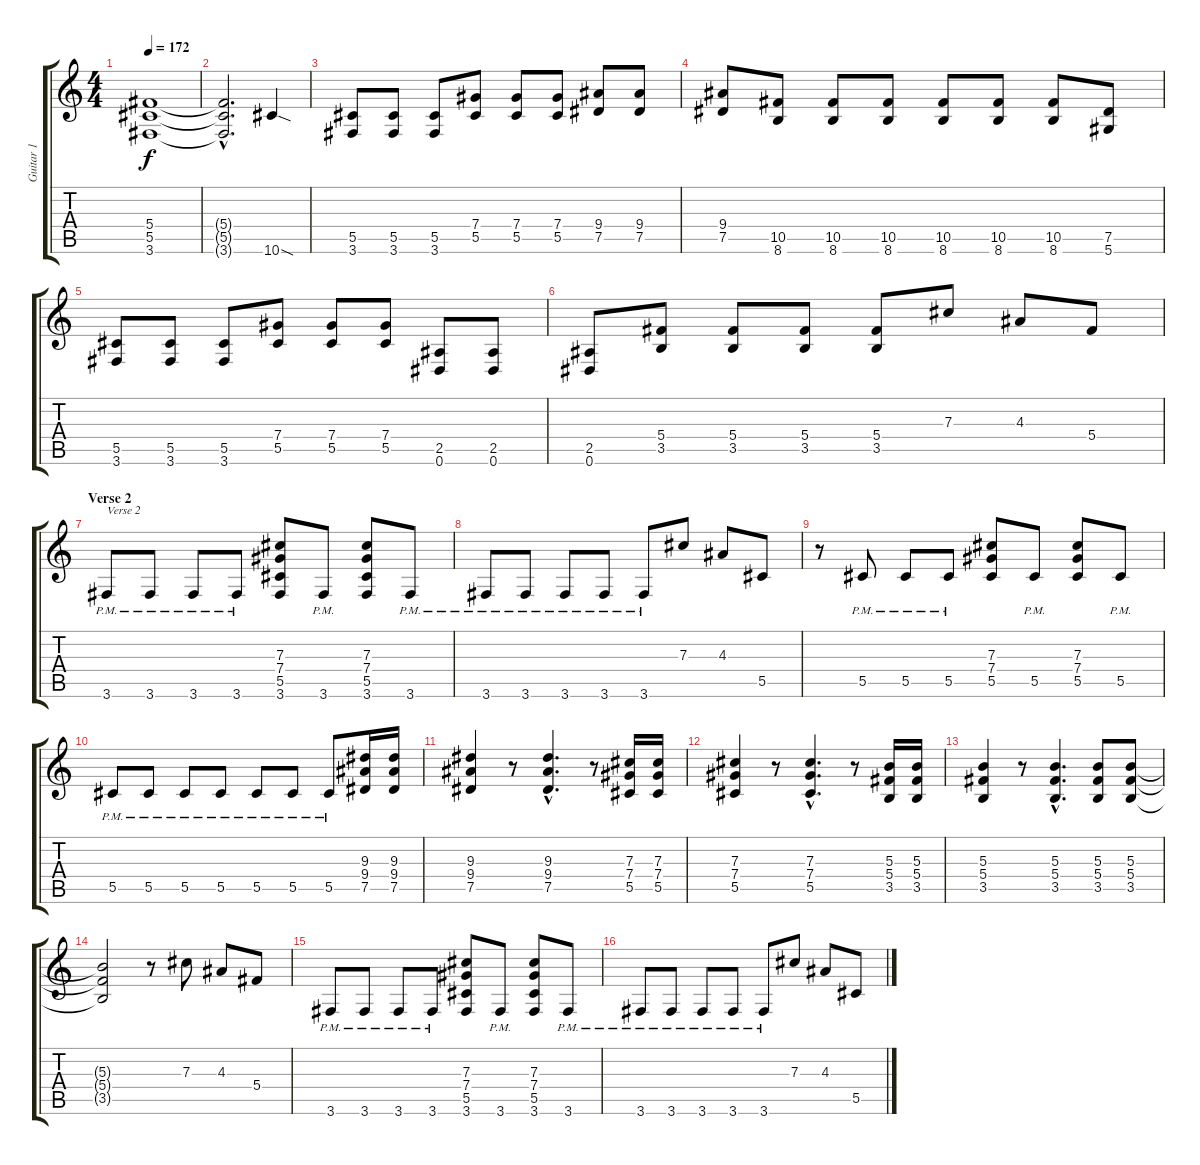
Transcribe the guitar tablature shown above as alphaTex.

\track ("Guitar 1" "Guitar 1") {instrument distortionguitar}
\staff {score tabs}
\tuning (Eb4 Bb3 Gb3 Db3 Ab2 Eb2) {hide}
\ts (4 4)
\tempo 172
\clef g2
\ks c
(5.4{t} 5.5{t} 3.6{t}).1{dy f} |
(5.4{hac t} 5.5{hac t} 3.6{hac t}).2{d} 10.6{sod}.4{volume 14} |
(5.5 3.6).8 (5.5 3.6).8 (5.5 3.6).8 (7.4 5.5).8 (7.4 5.5).8 (7.4 5.5).8 (9.4 7.5).8 (9.4 7.5).8 |
(9.4 7.5).8 (10.5 8.6).8 (10.5 8.6).8 (10.5 8.6).8 (10.5 8.6).8 (10.5 8.6).8 (10.5 8.6).8 (7.5 5.6).8 |
(5.5 3.6).8 (5.5 3.6).8 (5.5 3.6).8 (7.4 5.5).8 (7.4 5.5).8 (7.4 5.5).8 (2.5 0.6).8 (2.5 0.6).8 |
(2.5 0.6).8 (5.4 3.5).8 (5.4 3.5).8 (5.4 3.5).8 (5.4 3.5).8 7.3.8 4.3.8 5.4.8 |
\section ("" "Verse 2")
3.6{pm}.8{txt "Verse 2"} 3.6{pm}.8 3.6{pm}.8 3.6{pm}.8 (7.3 7.4 5.5 3.6).8 3.6{pm}.8 (7.3 7.4 5.5 3.6).8 3.6{pm}.8 |
3.6{pm}.8 3.6{pm}.8 3.6{pm}.8 3.6{pm}.8 3.6{pm}.8 7.3.8 4.3.8 5.5.8 |
r.8 5.5{pm}.8 5.5{pm}.8 5.5{pm}.8 (7.3 7.4 5.5).8 5.5{pm}.8 (7.3 7.4 5.5).8 5.5{pm}.8 |
5.5{pm}.8 5.5{pm}.8 5.5{pm}.8 5.5{pm}.8 5.5{pm}.8 5.5{pm}.8 5.5{pm}.8 (9.3 9.4 7.5).16 (9.3 9.4 7.5).16 |
(9.3 9.4 7.5).4 r.8 (9.3{hac} 9.4{hac} 7.5{hac}).4{d} r.8 (7.3 7.4 5.5).16 (7.3 7.4 5.5).16 |
(7.3 7.4 5.5).4 r.8 (7.3{hac} 7.4{hac} 5.5{hac}).4{d} r.8 (5.3 5.4 3.5).16 (5.3 5.4 3.5).16 |
(5.3 5.4 3.5).4 r.8 (5.3{hac} 5.4{hac} 3.5{hac}).4{d} (5.3 5.4 3.5).8 (5.3 5.4 3.5).8 |
(5.3{t} 5.4{t} 3.5{t}).2 r.8 7.3.8 4.3.8 5.4.8 |
3.6{pm}.8 3.6{pm}.8 3.6{pm}.8 3.6{pm}.8 (7.3 7.4 5.5 3.6).8 3.6{pm}.8 (7.3 7.4 5.5 3.6).8 3.6{pm}.8 |
3.6{pm}.8 3.6{pm}.8 3.6{pm}.8 3.6{pm}.8 3.6{pm}.8 7.3.8 4.3.8 5.5.8
